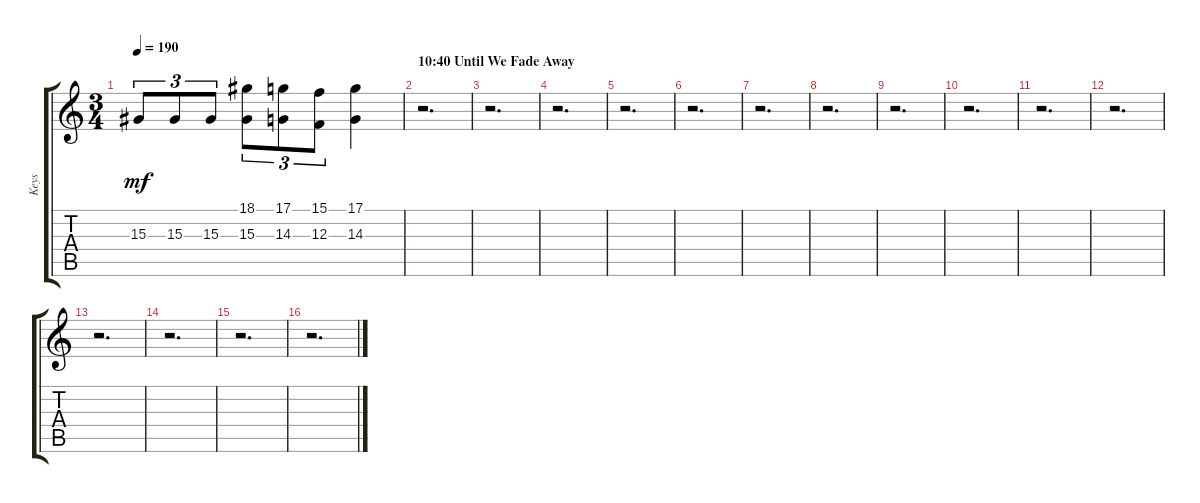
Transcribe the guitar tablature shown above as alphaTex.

\track ("Keys" "Keys") {instrument pad3polysynth}
\staff {score tabs}
\tuning (D4 A3 F3 C3 G2 C2) {hide}
\ts (3 4)
\tempo 190
\clef g2
\ks c
15.3.8{tu (3 2) dy mf} 15.3.8{tu (3 2)} 15.3.8{tu (3 2)} (18.1 15.3).8{tu (3 2)} (17.1 14.3).8{tu (3 2)} (15.1 12.3).8{tu (3 2)} (17.1 14.3).4 |
\section ("" "10:40 Until We Fade Away")
r.2{d} |
r.2{d} |
r.2{d} |
r.2{d} |
r.2{d} |
r.2{d} |
r.2{d} |
r.2{d} |
r.2{d} |
r.2{d} |
r.2{d} |
r.2{d} |
r.2{d} |
r.2{d} |
r.2{d}
